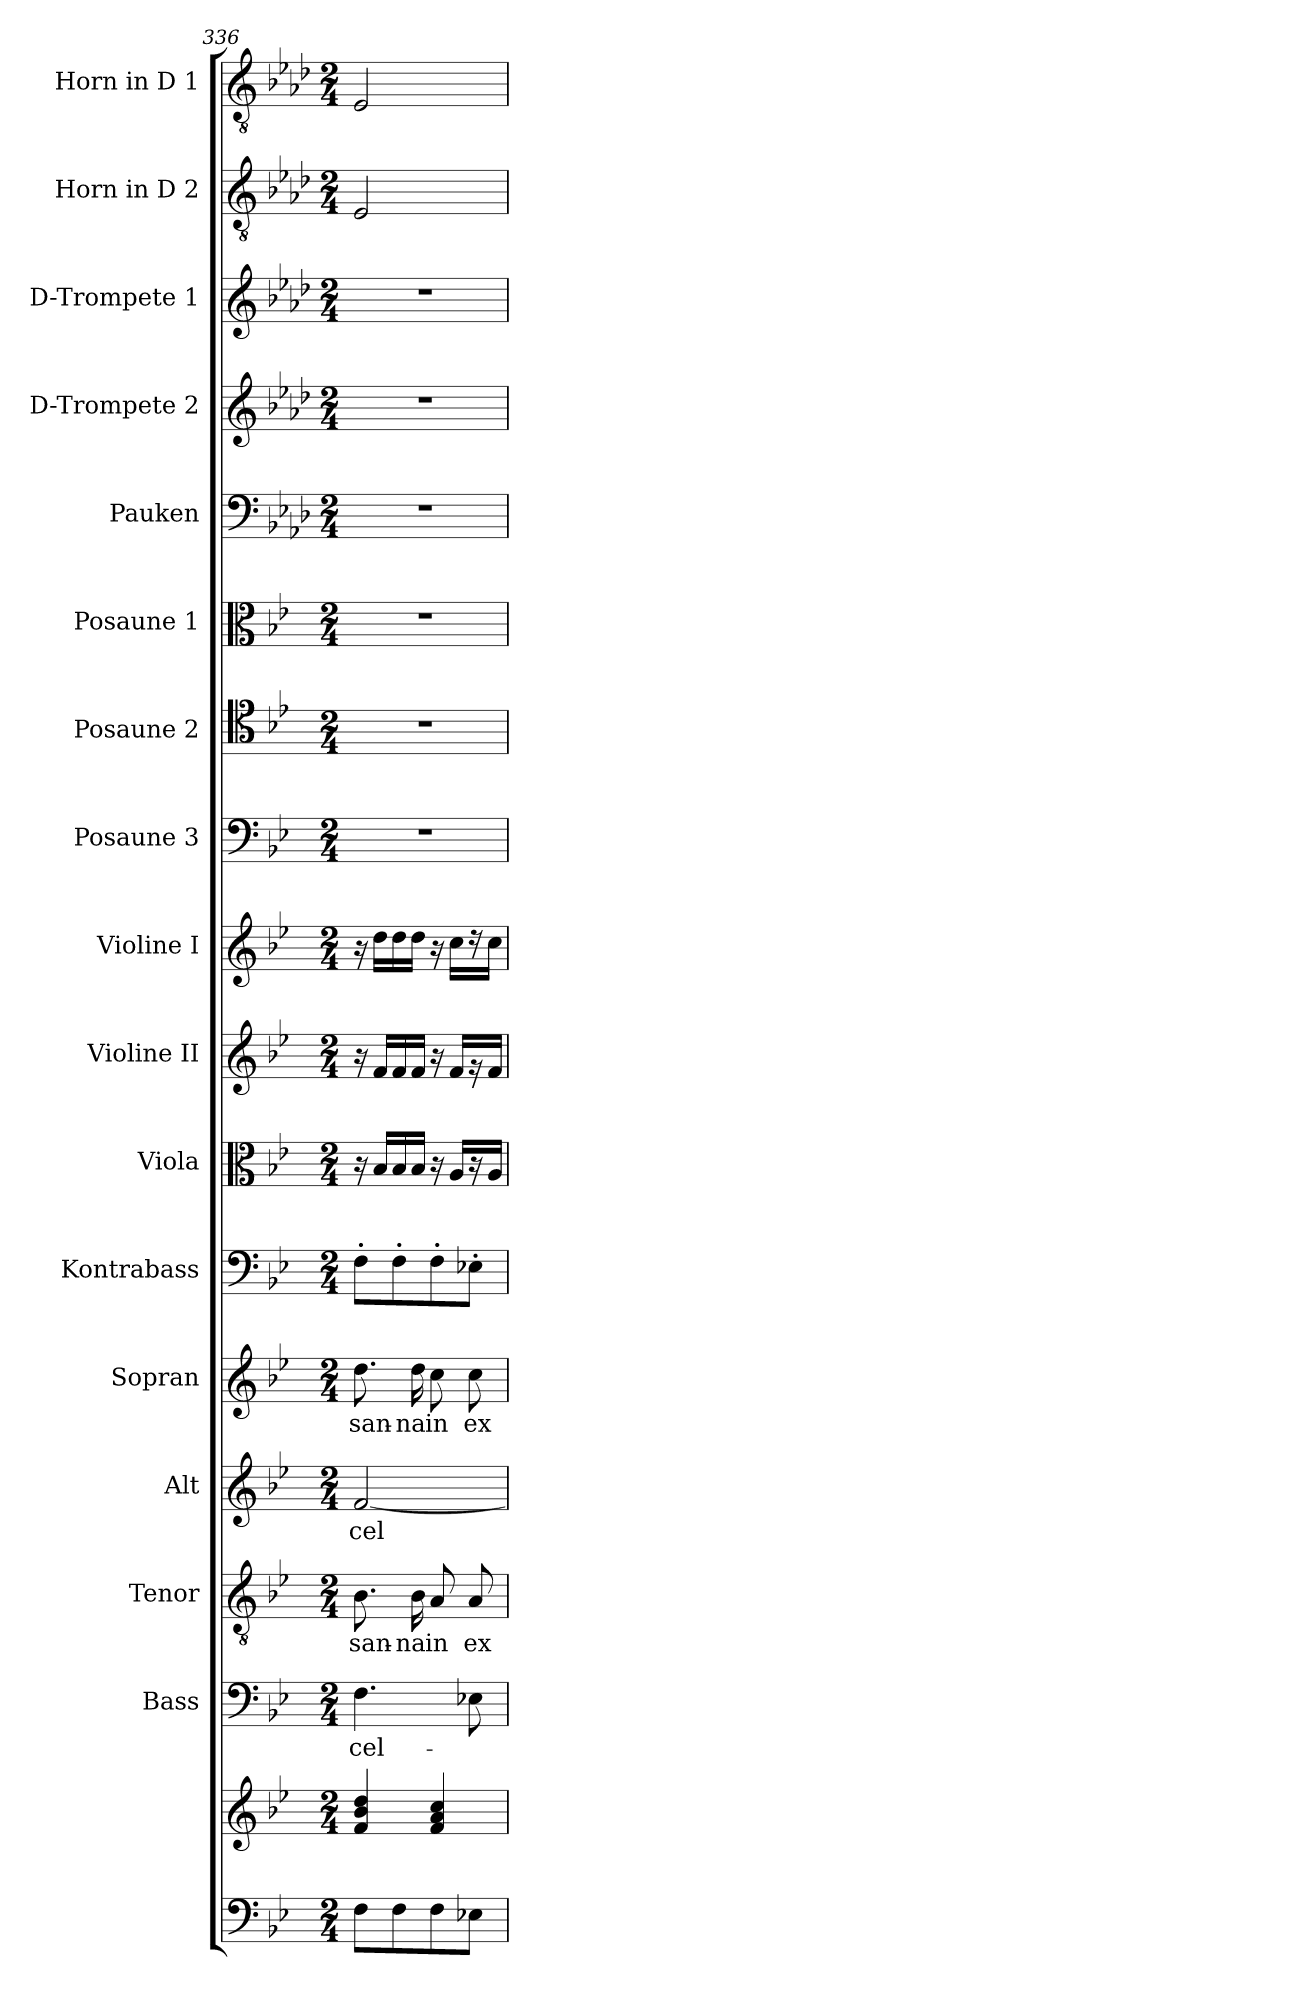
**kern	**kern	**kern	**text	**kern	**text	**kern	**text	**kern	**text	**kern	**kern	**kern	**kern	**kern	**kern	**kern	**kern	**kern	**kern	**kern	**kern
*part17	*part17	*part16	*part16	*part15	*part15	*part14	*part14	*part13	*part13	*part12	*part11	*part10	*part9	*part8	*part7	*part6	*part5	*part4	*part3	*part2	*part1
*staff18	*staff17	*staff16	*staff16	*staff15	*staff15	*staff14	*staff14	*staff13	*staff13	*staff12	*staff11	*staff10	*staff9	*staff8	*staff7	*staff6	*staff5	*staff4	*staff3	*staff2	*staff1
*	*	*I"Bass	*	*I"Tenor	*	*I"Alt	*	*I"Sopran	*	*I"Kontrabass	*I"Viola	*I"Violine II	*I"Violine I	*I"Posaune 3	*I"Posaune 2	*I"Posaune 1	*I"Pauken	*I"D-Trompete 2	*I"D-Trompete 1	*I"Horn in D 2	*I"Horn in D 1
*	*	*I'B.	*	*I'T.	*	*I'A.	*	*I'S.	*	*I'Kb.	*I'Vla.	*I'Vl. II	*I'Vl. I	*I'Pos. 3	*I'Pos. 2	*I'Pos. 1	*I'Pk.	*I'D Trp. 2	*I'D Trp. 1	*I'Hrn. 2	*I'Hrn. 1
*clefF4	*clefG2	*clefF4	*	*clefGv2	*	*clefG2	*	*clefG2	*	*clefF4	*clefC3	*clefG2	*clefG2	*clefF4	*clefC4	*clefC3	*clefF4	*clefG2	*clefG2	*clefGv2	*clefGv2
*	*	*	*	*	*	*	*	*	*	*ITrd7c12	*	*	*	*	*	*	*ITrd-1c-2	*ITrd-1c-2	*ITrd-1c-2	*ITrd-1c-2	*ITrd-1c-2
*k[b-e-]	*k[b-e-]	*k[b-e-]	*	*k[b-e-]	*	*k[b-e-]	*	*k[b-e-]	*	*k[b-e-]	*k[b-e-]	*k[b-e-]	*k[b-e-]	*k[b-e-]	*k[b-e-]	*k[b-e-]	*k[b-e-]	*k[b-e-]	*k[b-e-]	*k[b-e-]	*k[b-e-]
*B-:	*B-:	*B-:	*	*B-:	*	*B-:	*	*B-:	*	*B-:	*B-:	*B-:	*B-:	*B-:	*B-:	*B-:	*B-:	*B-:	*B-:	*B-:	*B-:
*M2/4	*M2/4	*M2/4	*	*M2/4	*	*M2/4	*	*M2/4	*	*M2/4	*M2/4	*M2/4	*M2/4	*M2/4	*M2/4	*M2/4	*M2/4	*M2/4	*M2/4	*M2/4	*M2/4
=336	=336	=336	=336	=336	=336	=336	=336	=336	=336	=336	=336	=336	=336	=336	=336	=336	=336	=336	=336	=336	=336
!	!	!	!LO:LY:b	!	!LO:LY:b	!	!LO:LY:b	!	!LO:LY:b	!	!	!	!	!	!	!	!	!	!	!	!
8F\L	4f/ 4b-/ 4dd/	4.F\	-cel-	8.B-\	-san-	[2f/	-cel-	8.dd\	-san-	8FF'>\L	16r	16r	16r	2r	2r	2r	2r	2r	2r	2F/	2F/
.	.	.	.	.	.	.	.	.	.	.	16B-/LL	16f/LL	16dd\LL	.	.	.	.	.	.	.	.
8F\	.	.	.	.	.	.	.	.	.	8FF'>\	16B-/	16f/	16dd\	.	.	.	.	.	.	.	.
!	!	!	!	!	!LO:LY:b	!	!	!	!LO:LY:b	!	!	!	!	!	!	!	!	!	!	!	!
.	.	.	.	16B-\	-na	.	.	16dd\	-na	.	16B-/JJ	16f/JJ	16dd\JJ	.	.	.	.	.	.	.	.
!	!	!	!	!	!LO:LY:b	!	!	!	!LO:LY:b	!	!	!	!	!	!	!	!	!	!	!	!
8F\	4f/ 4a/ 4cc/	.	.	8A/	in	.	.	8cc\	in	8FF'>\	16r	16r	16r	.	.	.	.	.	.	.	.
.	.	.	.	.	.	.	.	.	.	.	16A/KL	16f/KL	16cc\KL	.	.	.	.	.	.	.	.
!	!	!	!	!	!LO:LY:b	!	!	!	!LO:LY:b	!	!	!	!	!	!	!	!	!	!	!	!
8E-X\J	.	8E-X\	.	8A/	ex-	.	.	8cc\	ex-	8EE-X'>\J	16r	16r	16r	.	.	.	.	.	.	.	.
.	.	.	.	.	.	.	.	.	.	.	16A/Jk	16f/Jk	16cc\Jk	.	.	.	.	.	.	.	.
=	=	=	=	=	=	=	=	=	=	=	=	=	=	=	=	=	=	=	=	=	=
*-	*-	*-	*-	*-	*-	*-	*-	*-	*-	*-	*-	*-	*-	*-	*-	*-	*-	*-	*-	*-	*-
